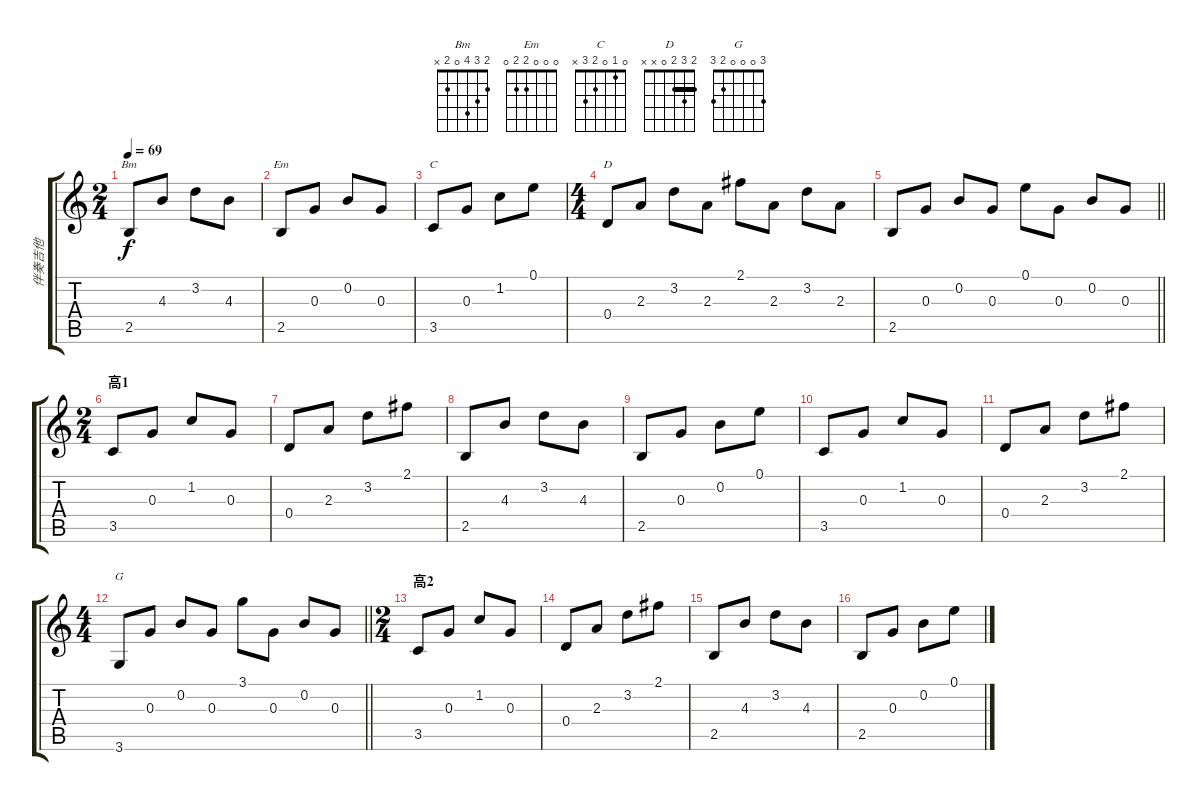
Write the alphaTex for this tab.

\track ("伴奏吉他" "伴奏吉他") {instrument acousticguitarsteel}
\staff {score tabs}
\tuning (E4 B3 G3 D3 A2 E2) {hide}
\chord ("Bm" 2 3 4 0 2 x)
\chord ("Em" 0 0 0 2 2 0)
\chord ("C" 0 1 0 2 3 x)
\chord ("D" 2 3 2 0 x x) {barre 2}
\chord ("G" 3 0 0 0 2 3)
\ts (2 4)
\tempo 69
\clef g2
\ks c
2.5.8{ch "Bm" dy f} 4.3.8 3.2.8 4.3.8 |
2.5.8{ch "Em"} 0.3.8 0.2.8 0.3.8 |
3.5.8{ch "C"} 0.3.8 1.2.8 0.1.8 |
\ts (4 4)
0.4.8{ch "D"} 2.3.8 3.2.8 2.3.8 2.1.8 2.3.8 3.2.8 2.3.8 |
\barLineRight lightlight
2.5.8 0.3.8 0.2.8 0.3.8 0.1.8 0.3.8 0.2.8 0.3.8 |
\ts (2 4)
\section ("" "高1")
3.5.8 0.3.8 1.2.8 0.3.8 |
0.4.8 2.3.8 3.2.8 2.1.8 |
2.5.8 4.3.8 3.2.8 4.3.8 |
2.5.8 0.3.8 0.2.8 0.1.8 |
3.5.8 0.3.8 1.2.8 0.3.8 |
0.4.8 2.3.8 3.2.8 2.1.8 |
\ts (4 4)
\barLineRight lightlight
3.6.8{ch "G"} 0.3.8 0.2.8 0.3.8 3.1.8 0.3.8 0.2.8 0.3.8 |
\ts (2 4)
\section ("" "高2")
3.5.8 0.3.8 1.2.8 0.3.8 |
0.4.8 2.3.8 3.2.8 2.1.8 |
2.5.8 4.3.8 3.2.8 4.3.8 |
2.5.8 0.3.8 0.2.8 0.1.8
